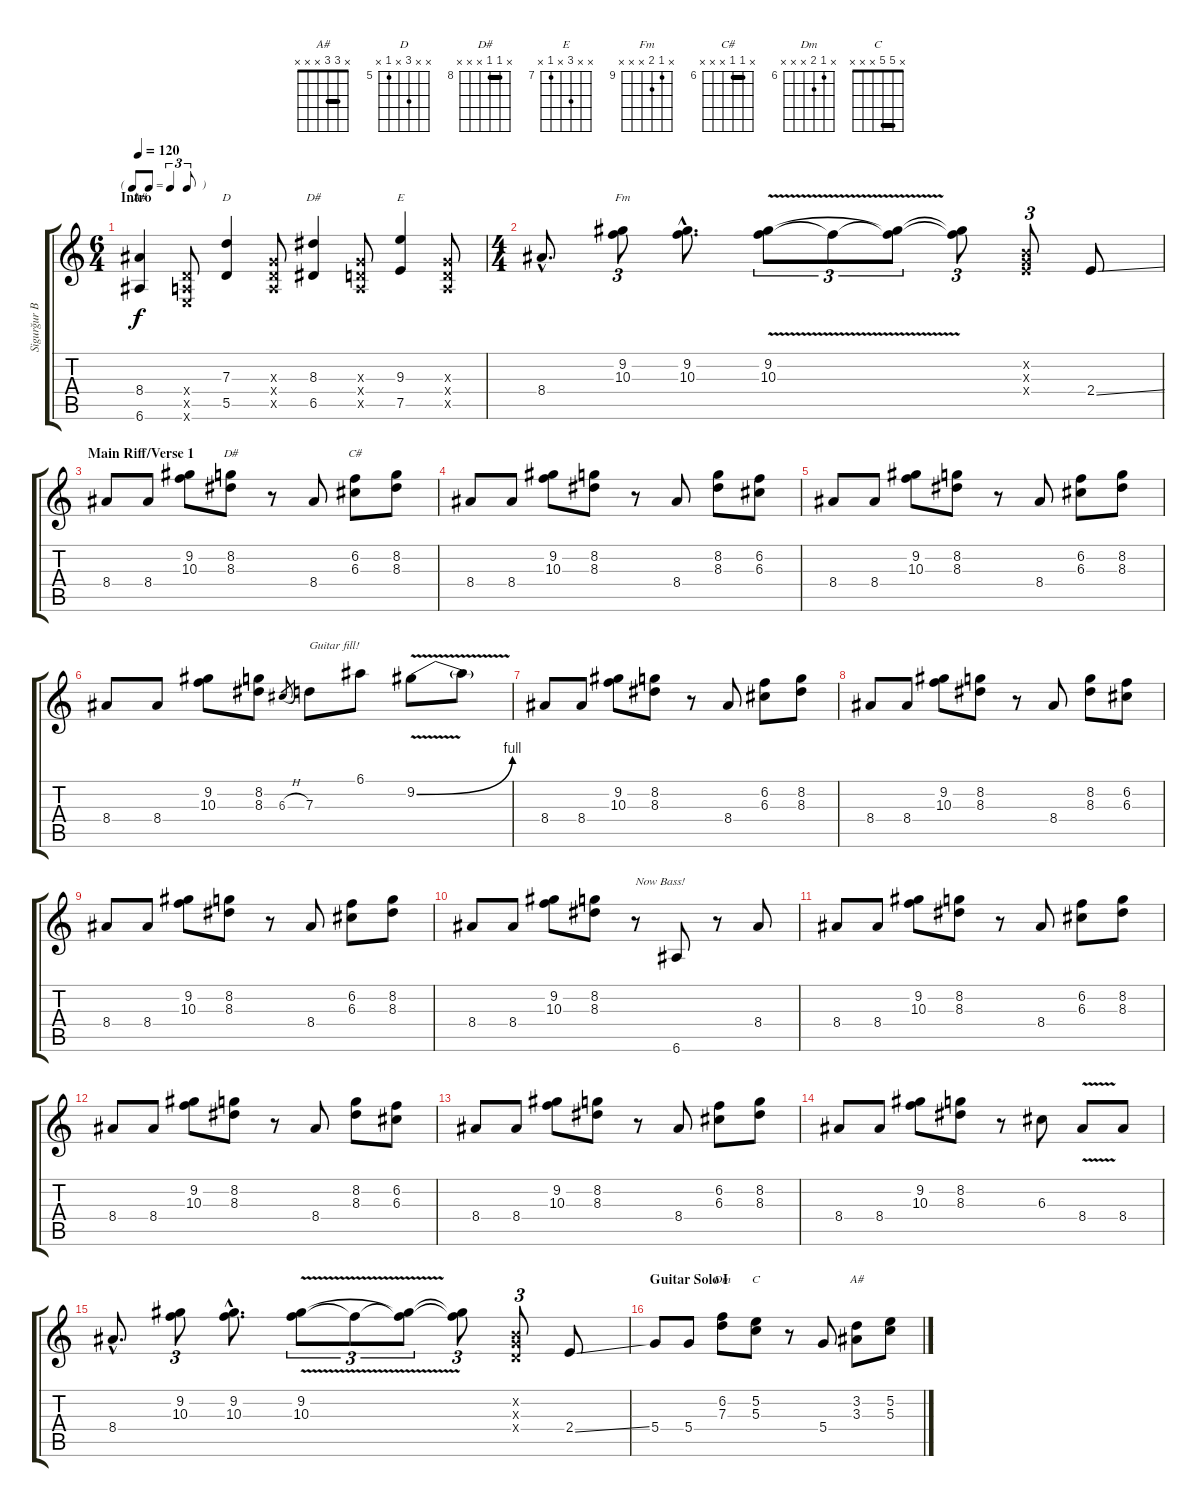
\track ("Sigurğur Bachmann, Rhythm Guitar" "Sigurğur B") {instrument acousticguitarsteel}
\staff {score tabs}
\tuning (E4 B3 G3 D3 A2 E2) {hide}
\chord ("A#" x x x 8 x 6) {firstfret 6}
\chord ("D" x x 7 x 5 x) {firstfret 5}
\chord ("D#" x x 8 x 6 x) {firstfret 6}
\chord ("E" x x 9 x 7 x) {firstfret 7}
\chord ("Fm" x 9 10 x x x) {firstfret 9}
\chord ("D#" x 8 8 x x x) {firstfret 8 barre 8}
\chord ("C#" x 6 6 x x x) {firstfret 6 barre 6}
\chord ("Dm" x 6 7 x x x) {firstfret 6}
\chord ("C" x 5 5 x x x) {barre 5}
\chord ("A#" x 3 3 x x x) {barre 3}
\ts (6 4)
\tf triplet8th
\section ("" "Intro")
\tempo 120
\clef g2
\ks c
(8.4 6.6).4{ch "A#" dy f instrument acousticguitarsteel} (0.4{x} 0.5{x} 0.6{x}).8 (7.3 5.5).4{ch "D"} (0.3{x} 0.4{x} 0.5{x}).8 (8.3 6.5).4{ch "D#"} (0.3{x} 0.4{x} 0.5{x}).8 (9.3 7.5).4{ch "E"} (0.3{x} 0.4{x} 0.5{x}).8 |
\ts (4 4)
8.4{hac}.8{d} (9.2 10.3).8{tu (3 2) ch "Fm"} (9.2{hac} 10.3{hac}).8{d} (9.2{v} 10.3{v}).8{tu (3 2)} 10.3{t}.8{tu (3 2)} (9.2{t} 10.3{t}).8{tu (3 2)} (9.2{t} 10.3{t}).8{tu (3 2)} (0.2{x} 0.3{x} 2.4{x}).8{tu (3 2)} 2.4{ss}.8 |
\section ("" "Main Riff/Verse 1")
8.4.8 8.4.8 (9.2 10.3).8 (8.2 8.3).8{ch "D#"} r.8 8.4.8 (6.2 6.3).8{ch "C#"} (8.2 8.3).8 |
8.4.8 8.4.8 (9.2 10.3).8 (8.2 8.3).8 r.8 8.4.8 (8.2 8.3).8 (6.2 6.3).8 |
8.4.8 8.4.8 (9.2 10.3).8 (8.2 8.3).8 r.8 8.4.8 (6.2 6.3).8 (8.2 8.3).8 |
8.4.8 8.4.8 (9.2 10.3).8 (8.2 8.3).8 6.3{h}.8{gr} 7.3.8{txt "Guitar fill!" volume 16} 6.1.8 9.2{be (bend 0 0 60 4) v}.8 9.2{t}.8 |
8.4.8{volume 13} 8.4.8 (9.2 10.3).8 (8.2 8.3).8 r.8 8.4.8 (6.2 6.3).8 (8.2 8.3).8 |
8.4.8 8.4.8 (9.2 10.3).8 (8.2 8.3).8 r.8 8.4.8 (8.2 8.3).8 (6.2 6.3).8 |
8.4.8 8.4.8 (9.2 10.3).8 (8.2 8.3).8 r.8 8.4.8 (6.2 6.3).8 (8.2 8.3).8 |
8.4.8 8.4.8 (9.2 10.3).8 (8.2 8.3).8 r.8{txt "Now Bass!"} 6.6.8 r.8 8.4.8 |
8.4.8 8.4.8 (9.2 10.3).8 (8.2 8.3).8 r.8 8.4.8 (6.2 6.3).8 (8.2 8.3).8 |
8.4.8 8.4.8 (9.2 10.3).8 (8.2 8.3).8 r.8 8.4.8 (8.2 8.3).8 (6.2 6.3).8 |
8.4.8 8.4.8 (9.2 10.3).8 (8.2 8.3).8 r.8 8.4.8 (6.2 6.3).8 (8.2 8.3).8 |
8.4.8 8.4.8 (9.2 10.3).8 (8.2 8.3).8 r.8 6.3.8 8.4{v}.8 8.4.8 |
8.4{hac}.8{d} (9.2 10.3).8{tu (3 2)} (9.2{hac} 10.3{hac}).8{d} (9.2{v} 10.3{v}).8{tu (3 2)} 10.3{t}.8{tu (3 2)} (9.2{t} 10.3{t}).8{tu (3 2)} (9.2{t} 10.3{t}).8{tu (3 2)} (0.2{x} 0.3{x} 0.4{x}).8{tu (3 2)} 2.4{ss}.8 |
\section ("" "Guitar Solo I")
5.4.8 5.4.8 (6.2 7.3).8{ch "Dm"} (5.2 5.3).8{ch "C"} r.8 5.4.8 (3.2 3.3).8{ch "A#"} (5.2 5.3).8
